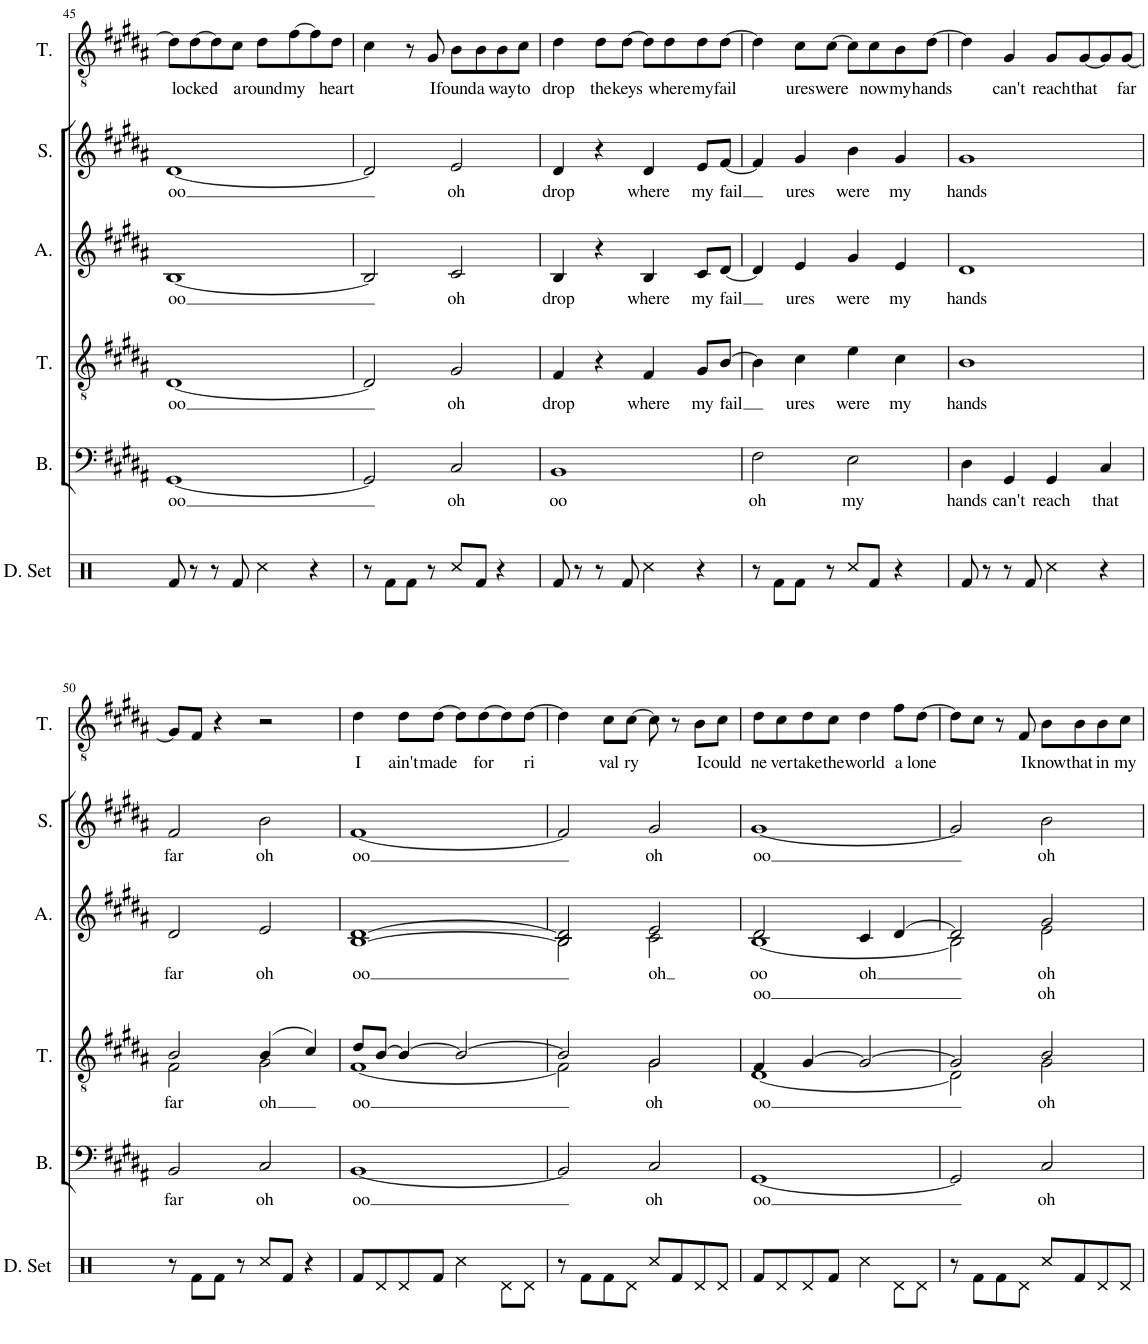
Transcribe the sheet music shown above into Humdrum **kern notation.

**kern	**text	**kern	**text	**kern	**text	**text	**kern	**text	**kern	**text
*part5	*part5	*part4	*part4	*part3	*part3	*part3	*part2	*part2	*part1	*part1
*staff5	*staff5	*staff4	*staff4	*staff3	*staff3	*staff3	*staff2	*staff2	*staff1	*staff1
*I"Bass	*	*I"Tenor	*	*I"Alto	*	*	*I"Soprano	*	*I"Solo	*
*I'B.	*	*I'T.	*	*I'A.	*	*	*I'S.	*	*	*
!!LO:PB:g=z
*clefF4	*	*clefGv2	*	*clefG2	*	*	*clefG2	*	*clefGv2	*
*k[f#c#g#d#a#]	*	*k[f#c#g#d#a#]	*	*k[f#c#g#d#a#]	*	*	*k[f#c#g#d#a#]	*	*k[f#c#g#d#a#]	*
*M2/2	*	*M2/2	*	*M2/2	*	*	*M2/2	*	*M2/2	*
=45	=45	=45	=45	=45	=45	=45	=45	=45	=45	=45
!	!LO:LY:b	!	!LO:LY:b	!	!LO:LY:b	!	!	!LO:LY:b	!	!
[1GG#	oo	[1D#	oo	[1B	oo	.	[1d#	oo	8d#\L]	.
!	!	!	!	!	!	!	!	!	!	!LO:LY:b
.	.	.	.	.	.	.	.	.	[8d#\	locked
.	.	.	.	.	.	.	.	.	8d#\]	.
!	!	!	!	!	!	!	!	!	!	!LO:LY:b
.	.	.	.	.	.	.	.	.	8c#\J	a
!	!	!	!	!	!	!	!	!	!	!LO:LY:b
.	.	.	.	.	.	.	.	.	8d#\L	round
!	!	!	!	!	!	!	!	!	!	!LO:LY:b
.	.	.	.	.	.	.	.	.	[8f#\	my
.	.	.	.	.	.	.	.	.	8f#\]	.
!	!	!	!	!	!	!	!	!	!	!LO:LY:b
.	.	.	.	.	.	.	.	.	8d#\J	heart
=46	=46	=46	=46	=46	=46	=46	=46	=46	=46	=46
2GG#/]	.	2D#/]	.	2B/]	.	.	2d#/]	.	4c#\	.
.	.	.	.	.	.	.	.	.	8r	.
!	!	!	!	!	!	!	!	!	!	!LO:LY:b
.	.	.	.	.	.	.	.	.	8G#/	I
!	!LO:LY:b	!	!LO:LY:b	!	!LO:LY:b	!	!	!LO:LY:b	!	!LO:LY:b
2C#/	oh	2G#/	oh	2c#/	oh	.	2e/	oh	8B\L	found
!	!	!	!	!	!	!	!	!	!	!LO:LY:b
.	.	.	.	.	.	.	.	.	8B\	a
!	!	!	!	!	!	!	!	!	!	!LO:LY:b
.	.	.	.	.	.	.	.	.	8B\	way
!	!	!	!	!	!	!	!	!	!	!LO:LY:b
.	.	.	.	.	.	.	.	.	8c#\J	to
=47	=47	=47	=47	=47	=47	=47	=47	=47	=47	=47
!	!LO:LY:b	!	!LO:LY:b	!	!LO:LY:b	!	!	!LO:LY:b	!	!LO:LY:b
1BB	oo	4F#/	drop	4B/	drop	.	4d#/	drop	4d#\	drop
!	!	!	!	!	!	!	!	!	!	!LO:LY:b
.	.	4r	.	4r	.	.	4r	.	8d#\L	the
!	!	!	!	!	!	!	!	!	!	!LO:LY:b
.	.	.	.	.	.	.	.	.	[8d#\J	keys
!	!	!	!LO:LY:b	!	!LO:LY:b	!	!	!LO:LY:b	!	!
.	.	4F#/	where	4B/	where	.	4d#/	where	8d#\L]	.
!	!	!	!	!	!	!	!	!	!	!LO:LY:b
.	.	.	.	.	.	.	.	.	8d#\	where
!	!	!	!LO:LY:b	!	!LO:LY:b	!	!	!LO:LY:b	!	!LO:LY:b
.	.	8G#/L	my	8c#/L	my	.	8e/L	my	8d#\	my
!	!	!	!LO:LY:b	!	!LO:LY:b	!	!	!LO:LY:b	!	!LO:LY:b
.	.	[8B/J	fail	[8d#/J	fail	.	[8f#/J	fail	[8d#\J	fail
=48	=48	=48	=48	=48	=48	=48	=48	=48	=48	=48
!	!LO:LY:b	!	!	!	!	!	!	!	!	!
2F#\	oh	4B\]	.	4d#/]	.	.	4f#/]	.	4d#\]	.
!	!	!	!LO:LY:b	!	!LO:LY:b	!	!	!LO:LY:b	!	!LO:LY:b
.	.	4c#\	ures	4e/	ures	.	4g#/	ures	8c#\L	ures
!	!	!	!	!	!	!	!	!	!	!LO:LY:b
.	.	.	.	.	.	.	.	.	[8c#\J	were
!	!LO:LY:b	!	!LO:LY:b	!	!LO:LY:b	!	!	!LO:LY:b	!	!
2E\	my	4e\	were	4g#/	were	.	4b\	were	8c#\L]	.
!	!	!	!	!	!	!	!	!	!	!LO:LY:b
.	.	.	.	.	.	.	.	.	8c#\	now
!	!	!	!LO:LY:b	!	!LO:LY:b	!	!	!LO:LY:b	!	!LO:LY:b
.	.	4c#\	my	4e/	my	.	4g#/	my	8B\	my
!	!	!	!	!	!	!	!	!	!	!LO:LY:b
.	.	.	.	.	.	.	.	.	[8d#\J	hands
=49	=49	=49	=49	=49	=49	=49	=49	=49	=49	=49
!	!LO:LY:b	!	!LO:LY:b	!	!LO:LY:b	!	!	!LO:LY:b	!	!
4D#\	hands	1B	hands	1d#	hands	.	1g#	hands	4d#\]	.
!	!LO:LY:b	!	!	!	!	!	!	!	!	!LO:LY:b
4GG#/	can't	.	.	.	.	.	.	.	4G#/	can't
!	!LO:LY:b	!	!	!	!	!	!	!	!	!LO:LY:b
4GG#/	reach	.	.	.	.	.	.	.	8G#/L	reach
!	!	!	!	!	!	!	!	!	!	!LO:LY:b
.	.	.	.	.	.	.	.	.	[8G#/	that
!	!LO:LY:b	!	!	!	!	!	!	!	!	!
4C#/	that	.	.	.	.	.	.	.	8G#/]	.
!	!	!	!	!	!	!	!	!	!	!LO:LY:b
.	.	.	.	.	.	.	.	.	[8G#/J	far
!!LO:LB:g=z
=50	=50	=50	=50	=50	=50	=50	=50	=50	=50	=50
!	!LO:LY:b	!	!LO:LY:b	!	!LO:LY:b	!	!	!LO:LY:b	!	!
*	*	*^	*	*	*	*	*	*	*	*
2BB/	far	2B/	2F#\	far	2d#/	far	.	2f#/	far	8G#/L]	.
.	.	.	.	.	.	.	.	.	.	8F#/J	.
.	.	.	.	.	.	.	.	.	.	4r	.
!	!LO:LY:b	!	!	!LO:LY:b	!	!LO:LY:b	!	!	!LO:LY:b	!	!
2C#/	oh	(4B/	2G#\	oh	2e/	oh	.	2b\	oh	2r	.
.	.	4c#/)	.	.	.	.	.	.	.	.	.
=51	=51	=51	=51	=51	=51	=51	=51	=51	=51	=51	=51
!	!LO:LY:b	!	!	!LO:LY:b	!	!LO:LY:b	!	!	!LO:LY:b	!	!LO:LY:b
[1BB	oo	8d#/L	[1F#	oo	[1B [1d#	oo	.	[1f#	oo	4d#\	I
.	.	[8B/J	.	.	.	.	.	.	.	.	.
!	!	!	!	!	!	!	!	!	!	!	!LO:LY:b
.	.	4B/_	.	.	.	.	.	.	.	8d#\L	ain't
!	!	!	!	!	!	!	!	!	!	!	!LO:LY:b
.	.	.	.	.	.	.	.	.	.	[8d#\J	made
.	.	2B/_	.	.	.	.	.	.	.	8d#\L]	.
!	!	!	!	!	!	!	!	!	!	!	!LO:LY:b
.	.	.	.	.	.	.	.	.	.	[8d#\	for
.	.	.	.	.	.	.	.	.	.	8d#\]	.
!	!	!	!	!	!	!	!	!	!	!	!LO:LY:b
.	.	.	.	.	.	.	.	.	.	[8d#\J	ri
=52	=52	=52	=52	=52	=52	=52	=52	=52	=52	=52	=52
*	*	*	*	*	*^	*	*	*	*	*	*
2BB/]	.	2B/]	2F#\]	.	2B/] 2d#/]	2B\	.	.	2f#/]	.	4d#\]	.
!	!	!	!	!	!	!	!	!	!	!	!	!LO:LY:b
.	.	.	.	.	.	.	.	.	.	.	8c#\L	val
!	!	!	!	!	!	!	!	!	!	!	!	!LO:LY:b
.	.	.	.	.	.	.	.	.	.	.	[8c#\J	ry
!	!LO:LY:b	!	!	!LO:LY:b	!	!	!LO:LY:b	!	!	!LO:LY:b	!	!
2C#/	oh	2G#/	2G#\	oh	2e/	2c#\	oh	.	2g#/	oh	8c#\]	.
.	.	.	.	.	.	.	.	.	.	.	8r	.
!	!	!	!	!	!	!	!	!	!	!	!	!LO:LY:b
.	.	.	.	.	.	.	.	.	.	.	8B\L	I
!	!	!	!	!	!	!	!	!	!	!	!	!LO:LY:b
.	.	.	.	.	.	.	.	.	.	.	8c#\J	could
=53	=53	=53	=53	=53	=53	=53	=53	=53	=53	=53	=53	=53
!	!LO:LY:b	!	!	!LO:LY:b	!	!	!LO:LY:b	!	!	!	!	!
!	!	!	!	!	!	!	!	!LO:LY:b	!	!LO:LY:b	!	!LO:LY:b
[1GG#	oo	4F#/	[1D#	oo	2d#/	[1B	.	oo	[1g#	oo	8d#\L	ne
!	!	!	!	!	!	!	!	!	!	!	!	!LO:LY:b
.	.	.	.	.	.	.	.	.	.	.	8c#\	ver
!	!	!	!	!	!	!	!	!	!	!	!	!LO:LY:b
.	.	[4G#/	.	.	.	.	.	.	.	.	8d#\	take
!	!	!	!	!	!	!	!	!	!	!	!	!LO:LY:b
.	.	.	.	.	.	.	.	.	.	.	8c#\J	the
!	!	!	!	!	!	!	!LO:LY:b	!	!	!	!	!LO:LY:b
.	.	2G#/_	.	.	4c#/	.	oh	.	.	.	4d#\	world
!	!	!	!	!	!	!	!	!	!	!	!	!LO:LY:b
.	.	.	.	.	[4d#/	.	.	.	.	.	8f#\L	a
!	!	!	!	!	!	!	!	!	!	!	!	!LO:LY:b
.	.	.	.	.	.	.	.	.	.	.	[8d#\J	lone
=54	=54	=54	=54	=54	=54	=54	=54	=54	=54	=54	=54	=54
2GG#/]	.	2G#/]	2D#\]	.	2d#/]	2B\]	.	.	2g#/]	.	8d#\L]	.
.	.	.	.	.	.	.	.	.	.	.	8c#\J	.
.	.	.	.	.	.	.	.	.	.	.	8r	.
!	!	!	!	!	!	!	!	!	!	!	!	!LO:LY:b
.	.	.	.	.	.	.	.	.	.	.	8F#/	I
!	!LO:LY:b	!	!	!LO:LY:b	!	!	!LO:LY:b	!	!	!	!	!
!	!	!	!	!	!	!	!	!LO:LY:b	!	!LO:LY:b	!	!LO:LY:b
2C#/	oh	2B/	2G#\	oh	2g#/	2e\	.	oh	2b\	oh	8B\L	know
!	!	!	!	!	!	!	!	!	!	!	!	!LO:LY:b
.	.	.	.	.	.	.	.	.	.	.	8B\	that
!	!	!	!	!	!	!	!	!	!	!	!	!LO:LY:b
.	.	.	.	.	.	.	.	.	.	.	8B\	in
!	!	!	!	!	!	!	!	!	!	!	!	!LO:LY:b
.	.	.	.	.	.	.	.	.	.	.	8c#\J	my
*	*	*v	*v	*	*	*	*	*	*	*	*	*
*	*	*	*	*v	*v	*	*	*	*	*	*
=	=	=	=	=	=	=	=	=	=	=
*-	*-	*-	*-	*-	*-	*-	*-	*-	*-	*-
